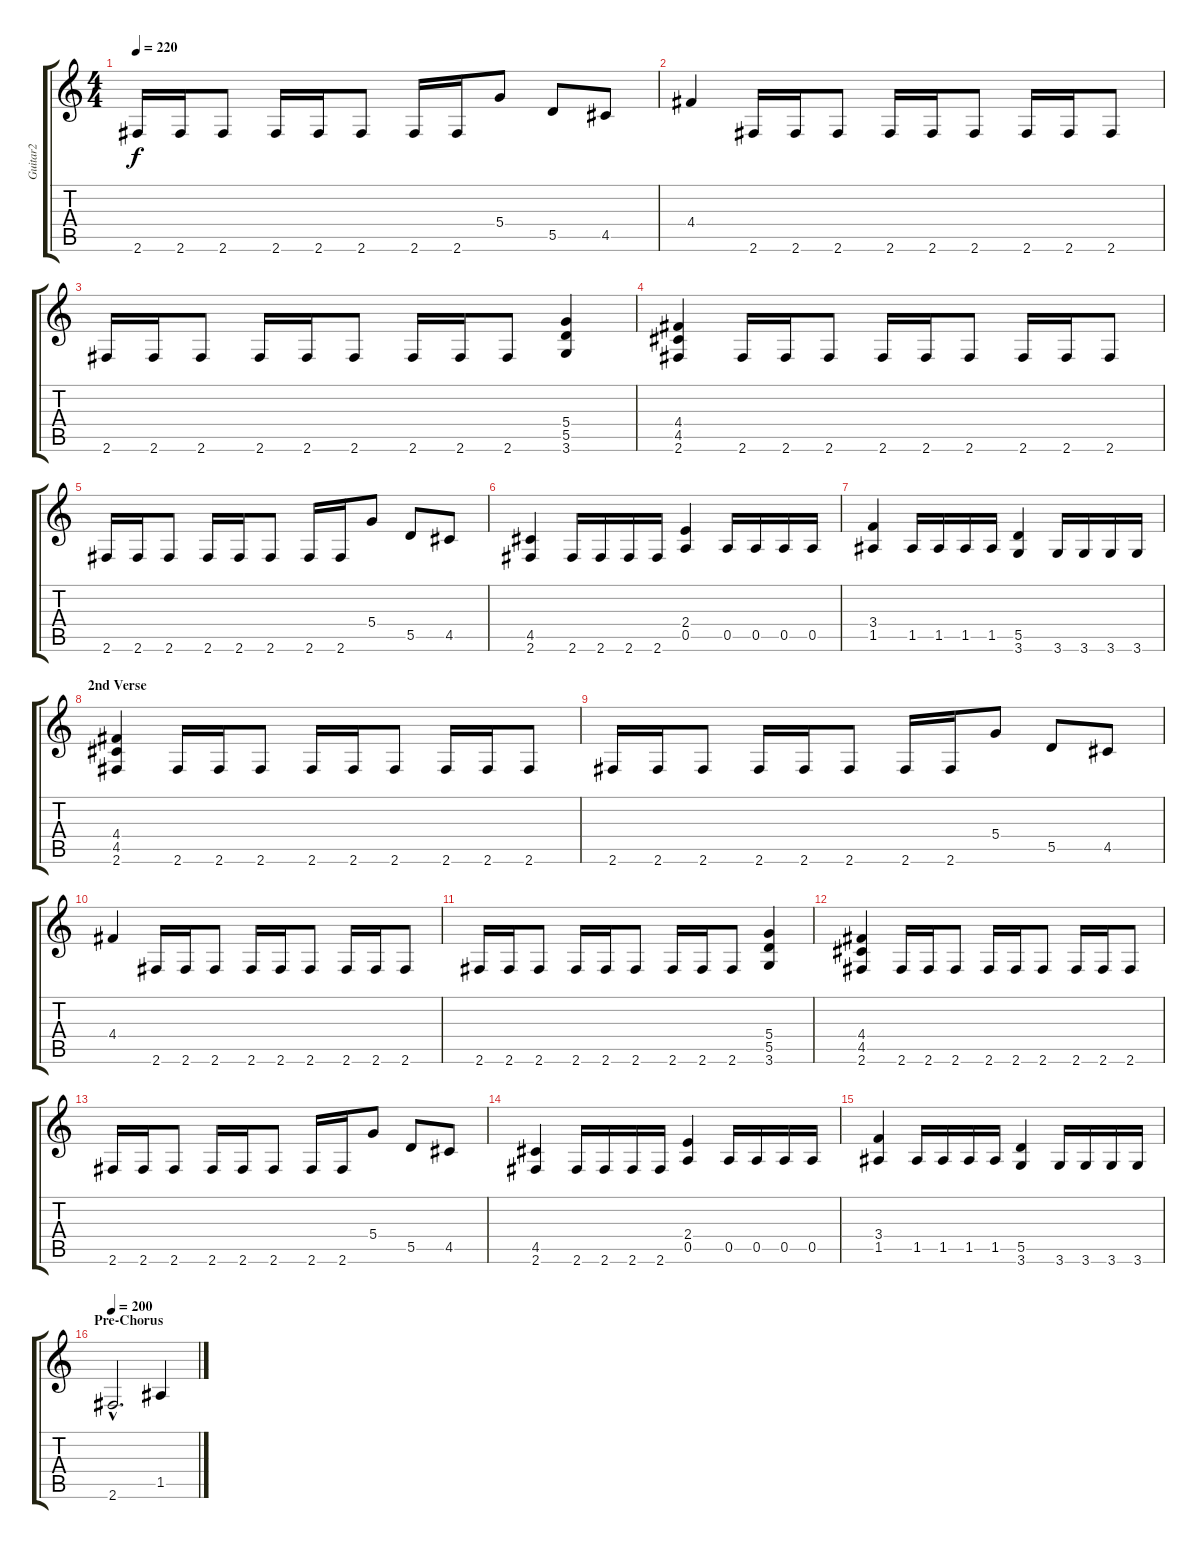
\track ("Guitar2" "Guitar2") {instrument distortionguitar}
\staff {score tabs}
\tuning (E4 B3 G3 D3 A2 E2) {hide}
\ts (4 4)
\tempo 220
\clef g2
\ks c
2.6.16{dy f} 2.6.16 2.6.8 2.6.16 2.6.16 2.6.8 2.6.16 2.6.16 5.4.8 5.5.8 4.5.8 |
4.4.4 2.6.16 2.6.16 2.6.8 2.6.16 2.6.16 2.6.8 2.6.16 2.6.16 2.6.8 |
2.6.16 2.6.16 2.6.8 2.6.16 2.6.16 2.6.8 2.6.16 2.6.16 2.6.8 (5.4 5.5 3.6).4 |
(4.4 4.5 2.6).4 2.6.16 2.6.16 2.6.8 2.6.16 2.6.16 2.6.8 2.6.16 2.6.16 2.6.8 |
2.6.16 2.6.16 2.6.8 2.6.16 2.6.16 2.6.8 2.6.16 2.6.16 5.4.8 5.5.8 4.5.8 |
(4.5 2.6).4 2.6.16 2.6.16 2.6.16 2.6.16 (2.4 0.5).4 0.5.16 0.5.16 0.5.16 0.5.16 |
(3.4 1.5).4 1.5.16 1.5.16 1.5.16 1.5.16 (5.5 3.6).4 3.6.16 3.6.16 3.6.16 3.6.16 |
\section ("" "2nd Verse")
(4.4 4.5 2.6).4 2.6.16 2.6.16 2.6.8 2.6.16 2.6.16 2.6.8 2.6.16 2.6.16 2.6.8 |
2.6.16 2.6.16 2.6.8 2.6.16 2.6.16 2.6.8 2.6.16 2.6.16 5.4.8 5.5.8 4.5.8 |
4.4.4 2.6.16 2.6.16 2.6.8 2.6.16 2.6.16 2.6.8 2.6.16 2.6.16 2.6.8 |
2.6.16 2.6.16 2.6.8 2.6.16 2.6.16 2.6.8 2.6.16 2.6.16 2.6.8 (5.4 5.5 3.6).4 |
(4.4 4.5 2.6).4 2.6.16 2.6.16 2.6.8 2.6.16 2.6.16 2.6.8 2.6.16 2.6.16 2.6.8 |
2.6.16 2.6.16 2.6.8 2.6.16 2.6.16 2.6.8 2.6.16 2.6.16 5.4.8 5.5.8 4.5.8 |
(4.5 2.6).4 2.6.16 2.6.16 2.6.16 2.6.16 (2.4 0.5).4 0.5.16 0.5.16 0.5.16 0.5.16 |
(3.4 1.5).4 1.5.16 1.5.16 1.5.16 1.5.16 (5.5 3.6).4 3.6.16 3.6.16 3.6.16 3.6.16 |
\section ("" "Pre-Chorus")
\tempo 200
2.6{hac}.2{d} 1.5.4
